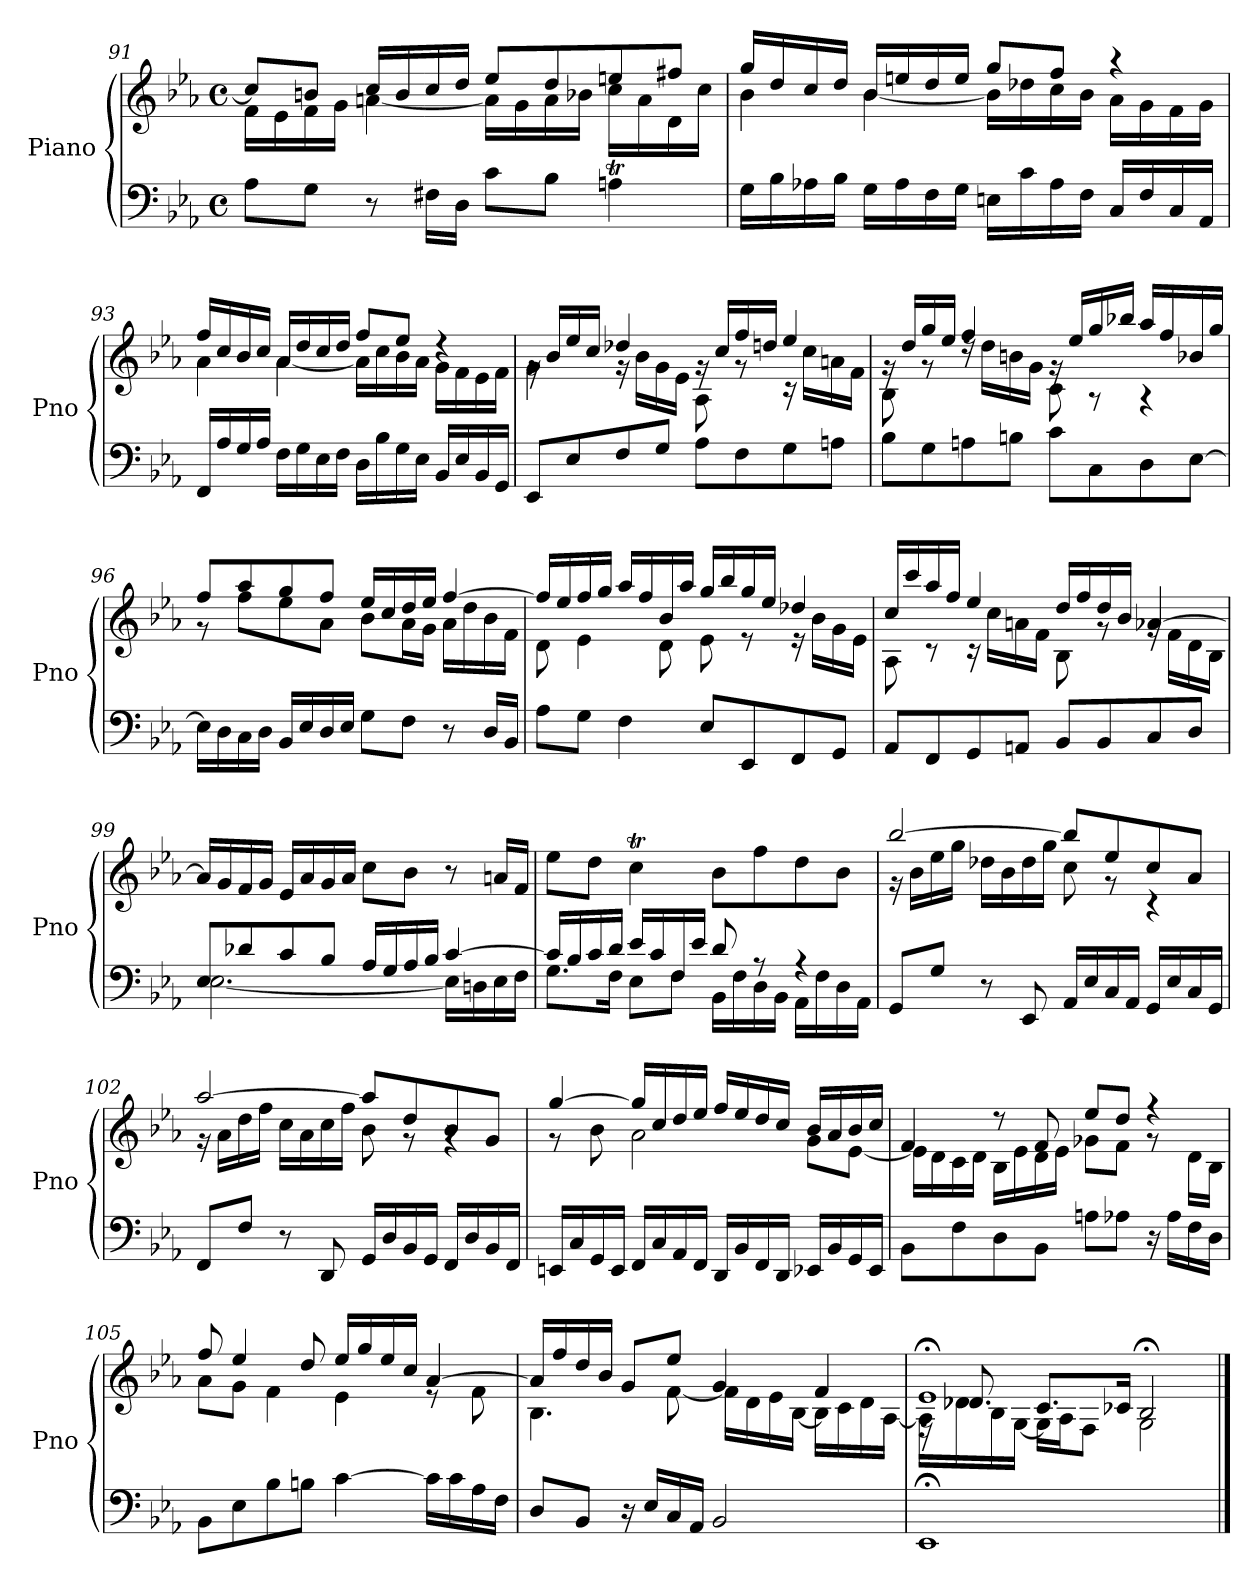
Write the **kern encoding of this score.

**kern	**kern
*part1	*part1
*staff2	*staff1
*I"Piano	*
*I'Pno	*
*clefF4	*clefG2
*k[b-e-a-]	*k[b-e-a-]
*M4/4	*M4/4
*met(c)	*met(c)
=91	=91
*	*^
8A-\L	8cc/L]	16f\LL
.	.	16e-\
8G\J	8bn/J	16f\
.	.	16g\JJ
8r	16cc/LL	[4an\
.	16b/	.
16F#X\LL	16cc/	.
16D\JJ	16dd/JJ	.
8c\L	8ee-/L	16a\LL]
.	.	16g\
8B-\J	8dd/	16a\
.	.	16b-X\JJ
4Ant\	8een/	16cc\LL
.	.	16a\
.	8ff#X/J	16d\
.	.	16cc\JJ
!!LO:LB:g=z	!!
=92	=92	=92
16G\LL	16gg/LL	4b-\
16B-\	16dd/	.
16A-X\	16cc/	.
16B-\JJ	16dd/JJ	.
16G\LL	16b-/LL	[4b-\
16A-\	16een/	.
16F\	16dd/	.
16G\JJ	16ee/JJ	.
16En\LL	8gg/L	16b-\LL]
16c\	.	16dd-X\
16A-\	8ff/J	16cc\
16F\JJ	.	16b-\JJ
16C/LL	4r	16a-\LL
16F/	.	16g\
16C/	.	16f\
16AA-/JJ	.	16g\JJ
=93	=93	=93
16FF/LL	16ff/LL	4a-\
16A-/	16cc/	.
16G/	16b-/	.
16A-/JJ	16cc/JJ	.
16F\LL	16a-/LL	[4a-\
16G\	16dd/	.
16E-\	16cc/	.
16F\JJ	16dd/JJ	.
16D\LL	8ff/L	16a-\LL]
16B-\	.	16cc\
16G\	8ee-/J	16b-\
16E-\JJ	.	16a-\JJ
16BB-/LL	4rdd	16g\LL
16E-/	.	16f\
16BB-/	.	16e-\
16GG/JJ	.	16f\JJ
!!LO:LB:g=z	!!
=94	=94	=94
8EE-/L	16rg	4g\
.	16b-/LL	.
8E-/	16ee-/	.
.	16cc/JJ	.
8F/	4dd-X/	16r
.	.	16b-\LL
8G/J	.	16g\
.	.	16e-\JJ
8A-\L	16rg	8A-\
.	16cc/LL	.
8F\	16ff/	8rg
.	16ddn/JJ	.
8G\	4ee-/	16r
.	.	16cc\LL
8An\J	.	16an\
.	.	16f\JJ
=95	=95	=95
8B-\L	16rg	8B-\
.	16dd/LL	.
8G\	16gg/	8rg
.	16ee-/JJ	.
8An\	4ff/	16rdd
.	.	16dd\LL
8Bn\J	.	16bn\
.	.	16g\JJ
8c\L	16rg	8c\
.	16ee-/LL	.
8C\	16gg/	8r
.	16bb-X/JJ	.
8D\	16aa-/LL	4r
.	16ff/	.
[8E-\J	16b-X/	.
.	16gg/JJ	.
=96	=96	=96
16E-\LL]	8ff/L	8r
16D\	.	.
16C\	8aa-/	8ff\L
16D\JJ	.	.
16BB-/LL	8gg/	8ee-\
16E-/	.	.
16D/	8ff/J	8a-\J
16E-/JJ	.	.
8G\L	16ee-/LL	8b-\L
.	16cc/	.
8F\J	16dd/	16a-\L
.	16ee-/JJ	16g\JJ
8r	[4ff/	16a-\LL
.	.	16dd\
16D/LL	.	16b-\
16BB-/JJ	.	16f\JJ
!!LO:LB:g=z	!!
=97	=97	=97
8A-\L	16ff/LL]	8d\
.	16ee-/	.
8G\J	16ff/	4e-\
.	16gg/JJ	.
4F\	16aa-/LL	.
.	16ff/	.
.	16b-/	8d\
.	16aa-/JJ	.
8E-/L	16gg/LL	8e-\
.	16bb-/	.
8EE-/	16gg/	8r
.	16ee-/JJ	.
8FF/	4dd-X/	16r
.	.	16b-\LL
8GG/J	.	16g\
.	.	16e-\JJ
=98	=98	=98
8AA-/L	16cc/LL	8A-\
.	16ccc/	.
8FF/	16aa-/	8r
.	16ff/JJ	.
8GG/	4ee-/	16r
.	.	16cc\LL
8AAn/J	.	16an\
.	.	16f\JJ
8BB-/L	16dd/LL	8B-\
.	16ff/	.
8BB-/	16dd/	8rg
.	16b-/JJ	.
8C/	[4a-X/	16rg
.	.	16f\LL
8D/J	.	16d\
.	.	16B-\JJ
*	*v	*v
!!LO:PB:g=z
=99	=99
*^	*
8E-/L	[2.E-\	16a-/LL]
.	.	16g/
8d-X/	.	16f/
.	.	16g/JJ
8c/	.	16e-/LL
.	.	16a-/
8B-/J	.	16g/
.	.	16a-/JJ
16A-/LL	.	8cc\L
16G/	.	.
16A-/	.	8b-\J
16B-/JJ	.	.
[4c/	16E-\LL]	8r
.	16Dn\	.
.	16E-\	16an/LL
.	16F\JJ	16f/JJ
=100	=100	=100
16c/LL]	8.G\L	8ee-\L
16B-/	.	.
16c/	.	8dd\J
16d/JJ	16F\Jk	.
16e-/LL	8E-\L	4ccT\
16c/	.	.
16F/	8F\J	.
16e-/JJ	.	.
8d/	16BB-\LL	8b-\L
.	16F\	.
8rA	16D\	8ff\
.	16BB-\JJ	.
4rA	16AA-\LL	8dd\
.	16F\	.
.	16D\	8b-\J
.	16AA-\JJ	.
*v	*v	*
!!LO:LB:g=z
=101	=101
*	*^
8GG/L	[2bb-/	16r
.	.	16b-\LL
8G/J	.	16ee-\
.	.	16gg\JJ
8r	.	16dd-X\LL
.	.	16b-\
8EE-/	.	16dd-\
.	.	16gg\JJ
16AA-/LL	8bb-/L]	8cc\
16E-/	.	.
16C/	8ee-/	8r
16AA-/JJ	.	.
16GG/LL	8cc/	4r
16E-/	.	.
16C/	8a-/J	.
16GG/JJ	.	.
=102	=102	=102
8FF/L	[2aa-/	16r
.	.	16a-\LL
8F/J	.	16dd\
.	.	16ff\JJ
8r	.	16cc\LL
.	.	16a-\
8DD/	.	16cc\
.	.	16ff\JJ
16GG/LL	8aa-/L]	8b-\
16D/	.	.
16BB-/	8dd/	8rg
16GG/JJ	.	.
16FF/LL	8b-/	4rg
16D/	.	.
16BB-/	8g/J	.
16FF/JJ	.	.
!!LO:LB:g=z	!!
=103	=103	=103
16EEn/LL	[4gg/	8r
16C/	.	.
16GG/	.	8b-\
16EE/JJ	.	.
16FF/LL	16gg/LL]	2a-\
16C/	16cc/	.
16AA-/	16dd/	.
16FF/JJ	16ee-/JJ	.
16DD/LL	16ff/LL	.
16BB-/	16ee-/	.
16FF/	16dd/	.
16DD/JJ	16cc/JJ	.
16EE-X/LL	16b-/LL	8g\L
16BB-/	16a-/	.
16GG/	16b-/	[8e-\J
16EE-/JJ	16cc/JJ	.
=104	=104	=104
8BB-\L	4f/	16e-\LL]
.	.	16d\
8F\	.	16c\
.	.	16d\JJ
8D\	8r	16B-\LL
.	.	16e-\
8BB-\J	8f/	16d\
.	.	16e-\JJ
8An\L	8ee-/L	8g-X\L
8A-X\J	8dd/J	8f\J
16r	4r	8rg
16A-\LL	.	.
16F\	.	16d\LL
16D\JJ	.	16B-\JJ
=105	=105	=105
8BB-\L	8ff/	8a-\L
8E-\	4ee-/	8g\J
8B-\	.	4f\
8Bn\J	8dd/	.
[4c\	16ee-/LL	4e-\
.	16gg/	.
.	16ee-/	.
.	16cc/JJ	.
16c\LL]	[4a-/	8re
16c\	.	.
16A-\	.	8f\
16F\JJ	.	.
!!LO:LB:g=z	!!
=106	=106	=106
8D/L	16a-/LL]	4.B-\
.	16ff/	.
8BB-/J	16dd/	.
.	16b-/JJ	.
16r	8g/L	.
16E-/LL	.	.
16C/	8ee-/J	[8f\
16AA-/JJ	.	.
2BB-/	4g/	16f\LL]
.	.	16d\
.	.	16e-\
.	.	[16B-\JJ
.	4f/	16B-\LL]
.	.	16c\
.	.	16d\
.	.	[16A-\JJ
=107	=107	=107
*	*	*^
1EE-;	1e-;<	16A-\LL]	16rF
.	.	16d-X\	8.d-X/
.	.	16B-\	.
.	.	[16G\JJ	.
.	.	16G\LL]	8.c/L
.	.	16A-\J	.
.	.	8F\J	.
.	.	.	16c-X/Jk
.	.	2G\	2B-;</
*	*v	*v	*v
==	==
*-	*-
